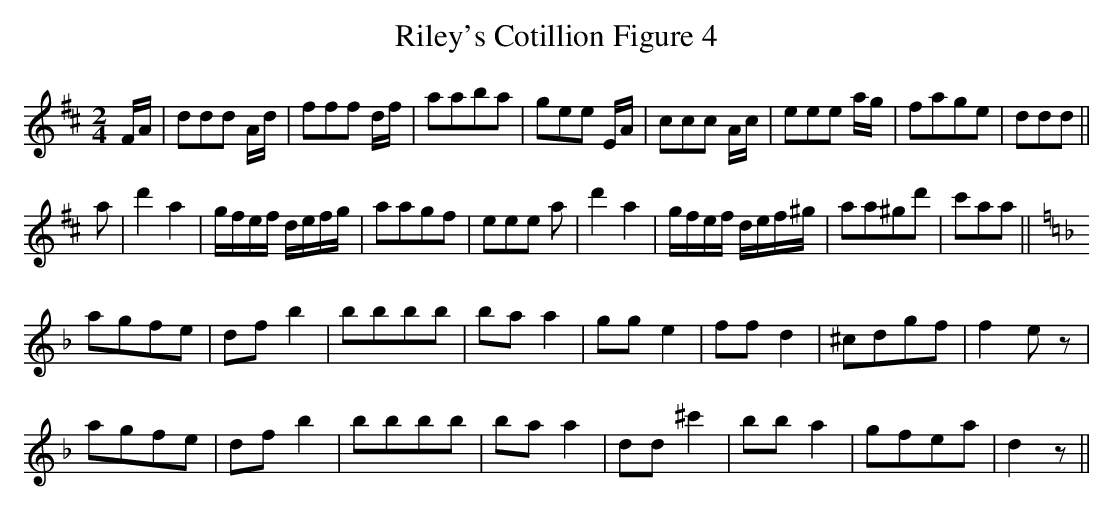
X:1
T:Riley's Cotillion Figure 4
M:2/4
L:1/8
K:D
F/A/|ddd A/d/|fff d/f/|aaba|gee E/A/|ccc A/c/|eee a/g/|fage |ddd||
a|d'2a2|g/f/e/f/ d/e/f/g/|aagf|eee a|d'2a2|g/f/e/f/ d/e/f/^g/|aa^gd'|c'aa||
K:Dmin
agfe|df b2|bbbb|ba a2 |gg e2 |ff d2|^cdgf|f2-ez|
agfe|df b2|bbbb|ba a2|d’d’ ^c'2|bb a2 |gfea|d2z||
